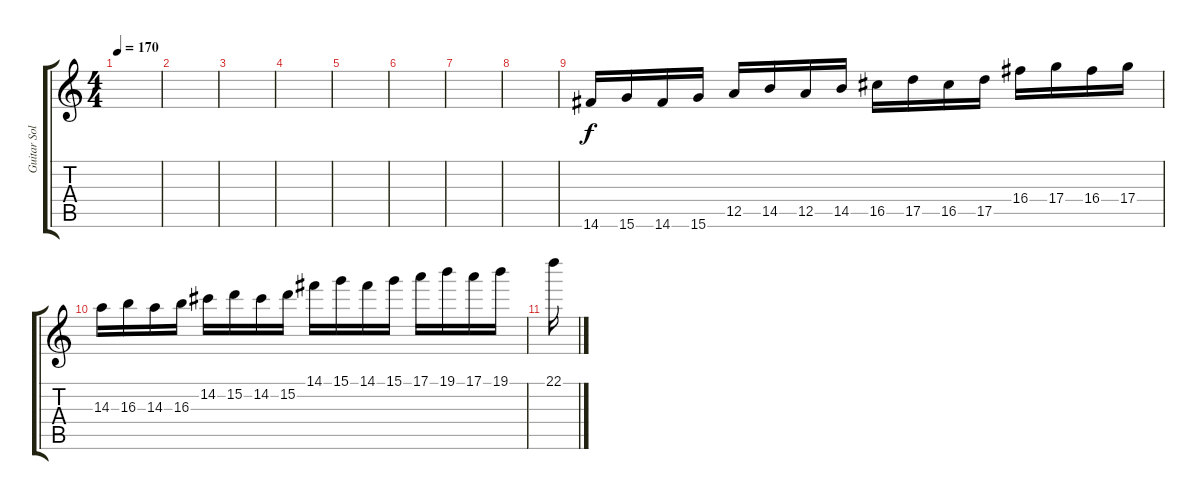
\track ("Guitar Solo 2" "Guitar Sol") {instrument overdrivenguitar}
\staff {score tabs}
\tuning (E4 B3 G3 D3 A2 E2) {hide}
\ts (4 4)
\tempo 170
\clef g2
\ks c
|
|
|
|
|
|
|
|
14.6.16 15.6.16 14.6.16 15.6.16 12.5.16 14.5.16 12.5.16 14.5.16 16.5.16 17.5.16 16.5.16 17.5.16 16.4.16 17.4.16 16.4.16 17.4.16 |
14.3.16 16.3.16 14.3.16 16.3.16 14.2.16 15.2.16 14.2.16 15.2.16 14.1.16 15.1.16 14.1.16 15.1.16 17.1.16 19.1.16 17.1.16 19.1.16 |
22.1.16
